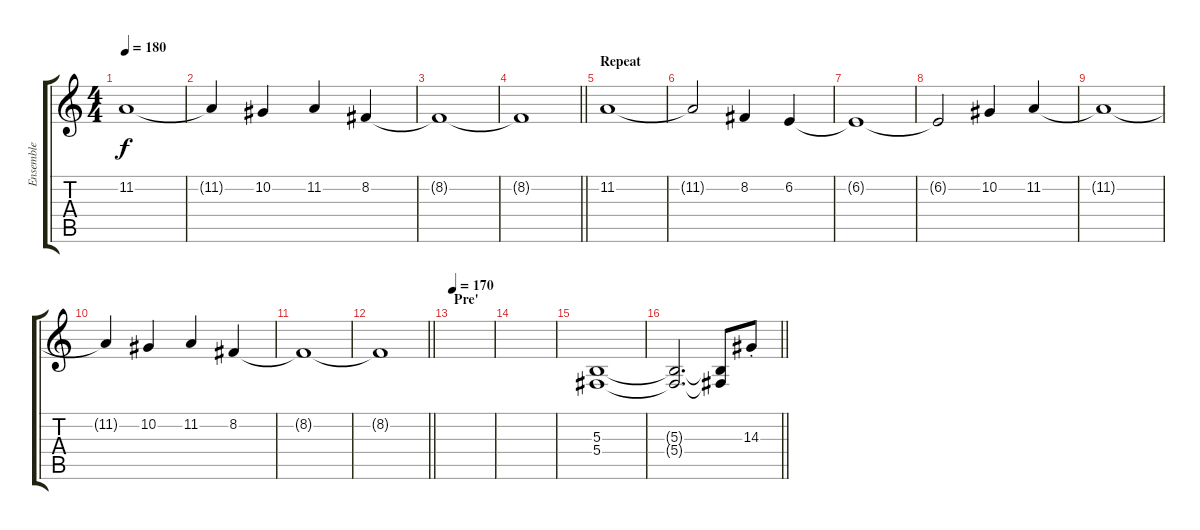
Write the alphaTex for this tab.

\track ("Ensemble" "Ensemble") {instrument stringensemble1}
\staff {score tabs}
\tuning (Eb4 Bb3 Gb3 Db3 Ab2 Db2) {hide}
\ts (4 4)
\tempo 180
\clef g2
\ks c
11.2{t}.1{dy f} |
11.2{t}.4 10.2.4 11.2.4 8.2.4 |
8.2{t}.1 |
\barLineRight lightlight
8.2{t}.1 |
\section ("" "Repeat")
11.2.1 |
11.2{t}.2 8.2.4 6.2.4 |
6.2{t}.1 |
6.2{t}.2 10.2.4 11.2.4 |
11.2{t}.1 |
11.2{t}.4 10.2.4 11.2.4 8.2.4 |
8.2{t}.1 |
\barLineRight lightlight
8.2{t}.1 |
\section ("" "Pre'")
\tempo 170
|
|
(5.3 5.4).1{volume 8} |
\barLineRight lightlight
(5.3{t} 5.4{t}).2{d} (5.3{t} 5.4{t}).8 14.3{st}.8
